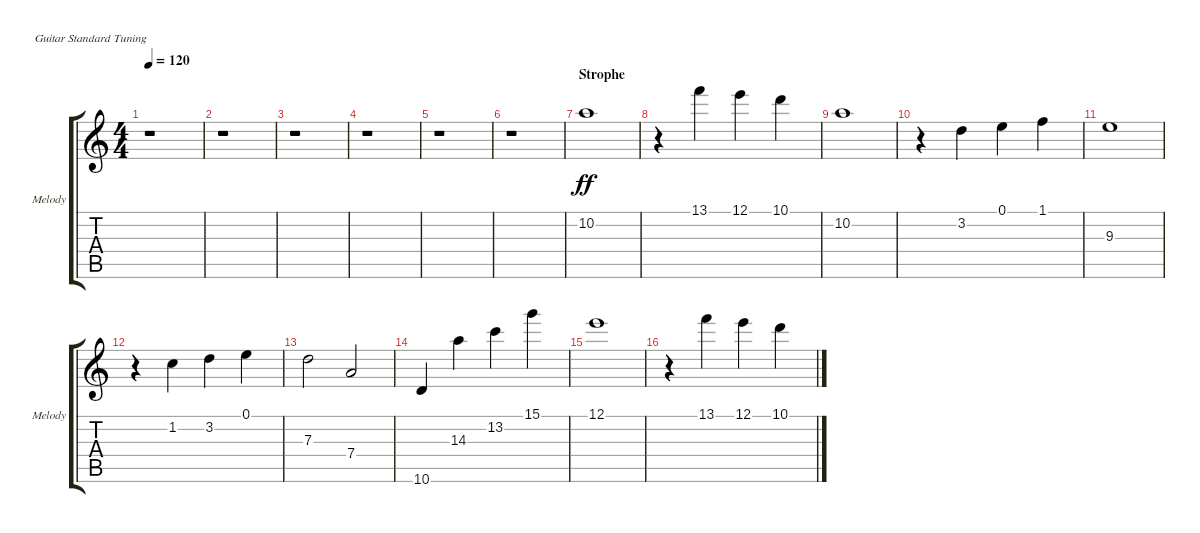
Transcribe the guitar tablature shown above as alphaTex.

\bracketExtendMode groupsimilarinstruments
\singleTrackTrackNamePolicy allsystems
\multiTrackTrackNamePolicy allsystems
\firstSystemTrackNameOrientation horizontal
\otherSystemsTrackNameOrientation horizontal
\track ("Melody" "Melody") {instrument acousticguitarsteel}
\staff {score tabs}
\tuning (E4 B3 G3 D3 A2 E2)
\ts (4 4)
\tempo 120
\clef g2
\ks c
r.1{dy ff} |
r.1 |
r.1 |
r.1 |
r.1 |
r.1 |
\section ("" "Strophe")
10.2.1 |
r.4 13.1.4 12.1.4 10.1.4 |
10.2.1 |
r.4 3.2.4 0.1.4 1.1.4 |
9.3.1 |
r.4 1.2.4 3.2.4 0.1.4 |
7.3.2 7.4.2 |
10.6.4 14.3.4 13.2.4 15.1.4 |
12.1.1 |
r.4 13.1.4 12.1.4 10.1.4
